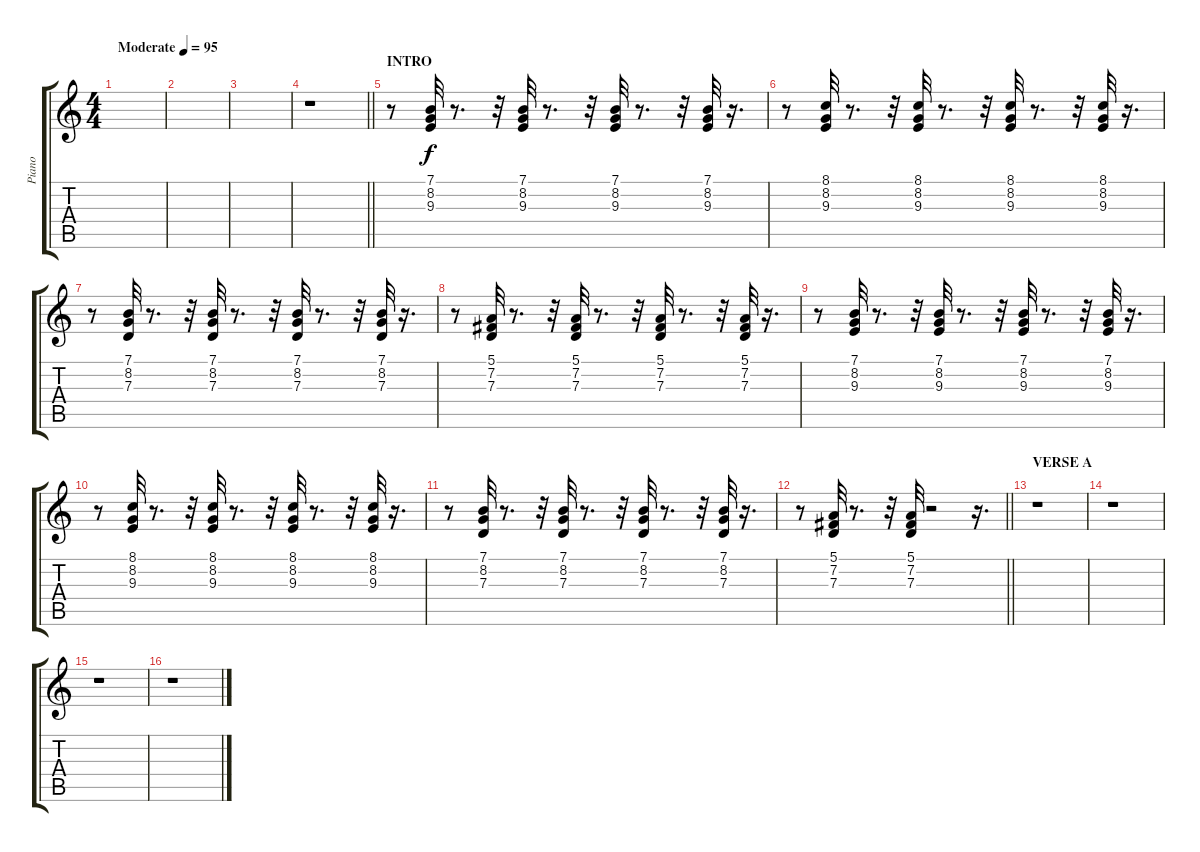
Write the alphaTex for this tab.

\track ("Piano" "Piano") {instrument brightacousticpiano}
\staff {score tabs}
\tuning (E4 B3 G3 D3 A2 E2) {hide}
\ts (4 4)
\tempo (95 "Moderate")
\clef g2
\ks c
|
|
|
\barLineRight lightlight
r.1 |
\section ("" "INTRO")
r.8 (7.1 8.2 9.3).32 r.8{d} r.32 (7.1 8.2 9.3).32 r.8{d} r.32 (7.1 8.2 9.3).32 r.8{d} r.32 (7.1 8.2 9.3).32 r.16{d} |
r.8 (8.1 8.2 9.3).32 r.8{d} r.32 (8.1 8.2 9.3).32 r.8{d} r.32 (8.1 8.2 9.3).32 r.8{d} r.32 (8.1 8.2 9.3).32 r.16{d} |
r.8 (7.1 8.2 7.3).32 r.8{d} r.32 (7.1 8.2 7.3).32 r.8{d} r.32 (7.1 8.2 7.3).32 r.8{d} r.32 (7.1 8.2 7.3).32 r.16{d} |
r.8 (5.1 7.2 7.3).32 r.8{d} r.32 (5.1 7.2 7.3).32 r.8{d} r.32 (5.1 7.2 7.3).32 r.8{d} r.32 (5.1 7.2 7.3).32 r.16{d} |
r.8 (7.1 8.2 9.3).32 r.8{d} r.32 (7.1 8.2 9.3).32 r.8{d} r.32 (7.1 8.2 9.3).32 r.8{d} r.32 (7.1 8.2 9.3).32 r.16{d} |
r.8 (8.1 8.2 9.3).32 r.8{d} r.32 (8.1 8.2 9.3).32 r.8{d} r.32 (8.1 8.2 9.3).32 r.8{d} r.32 (8.1 8.2 9.3).32 r.16{d} |
r.8 (7.1 8.2 7.3).32 r.8{d} r.32 (7.1 8.2 7.3).32 r.8{d} r.32 (7.1 8.2 7.3).32 r.8{d} r.32 (7.1 8.2 7.3).32 r.16{d} |
\barLineRight lightlight
r.8 (5.1 7.2 7.3).32 r.8{d} r.32 (5.1 7.2 7.3).32 r.2 r.16{d} |
\section ("" "VERSE A")
r.1 |
r.1 |
r.1 |
r.1
